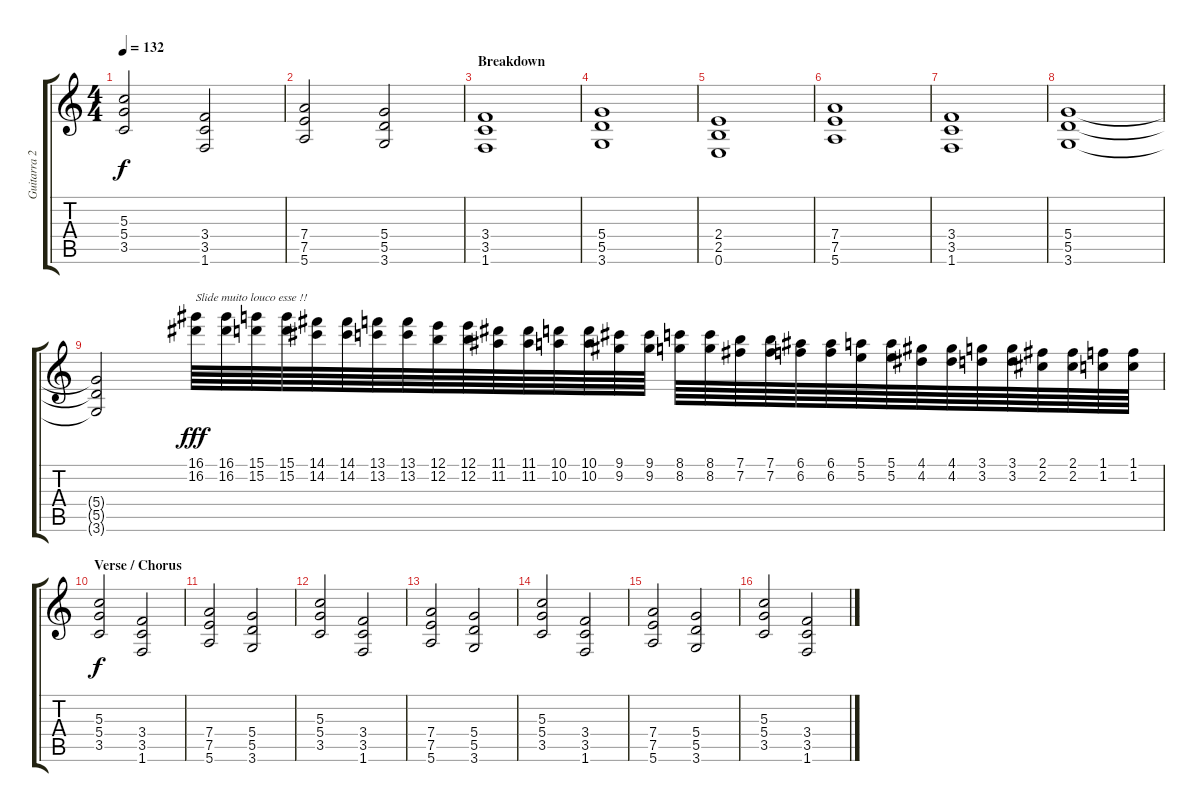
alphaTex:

\track ("Guitarra 2 - Erik" "Guitarra 2") {instrument distortionguitar}
\staff {score tabs}
\tuning (E4 B3 G3 D3 A2 E2) {hide}
\ts (4 4)
\tempo 132
\clef g2
\ks c
(5.3 5.4 3.5).2{dy f} (3.4 3.5 1.6).2 |
(7.4 7.5 5.6).2 (5.4 5.5 3.6).2 |
\section ("" "Breakdown")
(3.4 3.5 1.6).1 |
(5.4 5.5 3.6).1 |
(2.4 2.5 0.6).1 |
(7.4 7.5 5.6).1 |
(3.4 3.5 1.6).1 |
(5.4 5.5 3.6).1 |
(5.4{t} 5.5{t} 3.6{t}).2 (16.1 16.2).64{txt "Slide muito louco esse !!" dy fff} (16.1 16.2).64 (15.1 15.2).64 (15.1 15.2).64 (14.1 14.2).64 (14.1 14.2).64 (13.1 13.2).64 (13.1 13.2).64 (12.1 12.2).64 (12.1 12.2).64 (11.1 11.2).64 (11.1 11.2).64 (10.1 10.2).64 (10.1 10.2).64 (9.1 9.2).64 (9.1 9.2).64 (8.1 8.2).64 (8.1 8.2).64 (7.1 7.2).64 (7.1 7.2).64 (6.1 6.2).64 (6.1 6.2).64 (5.1 5.2).64 (5.1 5.2).64 (4.1 4.2).64 (4.1 4.2).64 (3.1 3.2).64 (3.1 3.2).64 (2.1 2.2).64 (2.1 2.2).64 (1.1 1.2).64 (1.1 1.2).64 |
\section ("" "Verse / Chorus")
(5.3 5.4 3.5).2{dy f} (3.4 3.5 1.6).2 |
(7.4 7.5 5.6).2 (5.4 5.5 3.6).2 |
(5.3 5.4 3.5).2 (3.4 3.5 1.6).2 |
(7.4 7.5 5.6).2 (5.4 5.5 3.6).2 |
(5.3 5.4 3.5).2 (3.4 3.5 1.6).2 |
(7.4 7.5 5.6).2 (5.4 5.5 3.6).2 |
(5.3 5.4 3.5).2 (3.4 3.5 1.6).2
